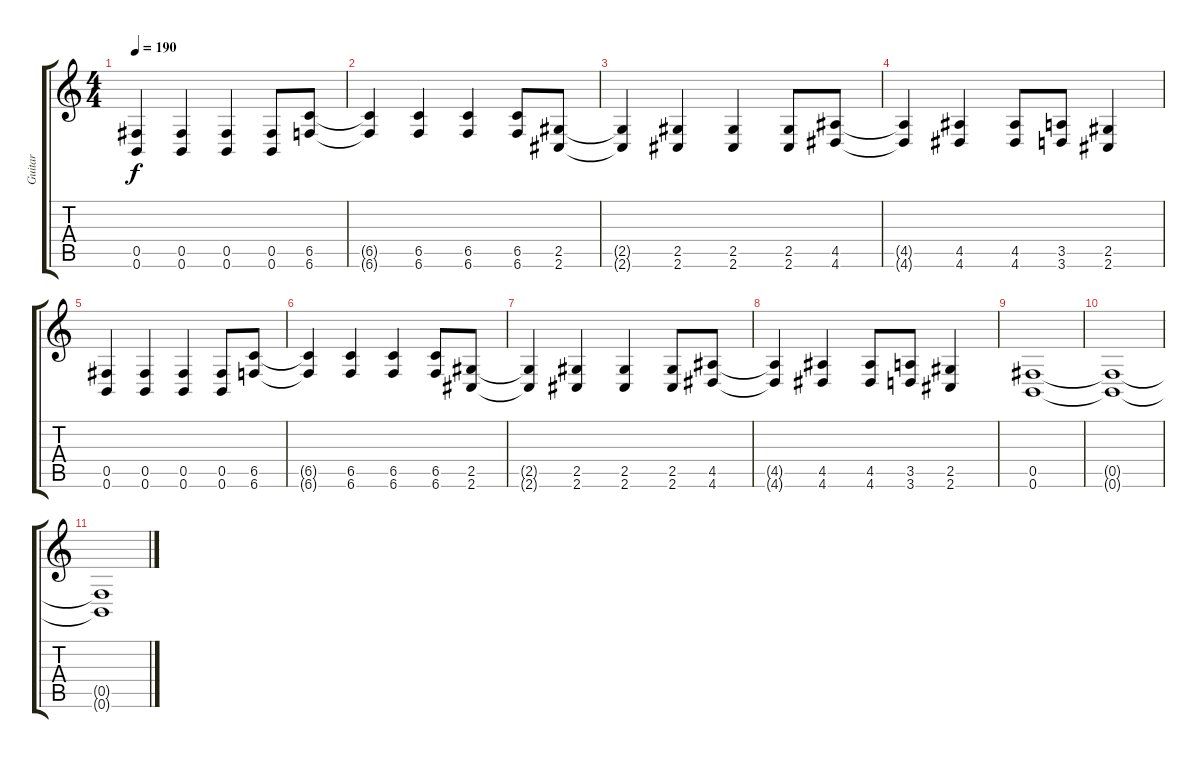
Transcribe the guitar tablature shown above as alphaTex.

\track ("Guitar" "Guitar") {instrument distortionguitar}
\staff {score tabs}
\tuning (Db4 Ab3 E3 B2 Gb2 B1) {hide}
\ts (4 4)
\tempo 190
\clef g2
\ks c
(0.5 0.6).4{dy f} (0.5 0.6).4 (0.5 0.6).4 (0.5 0.6).8 (6.5 6.6).8 |
(6.5{t} 6.6{t}).4 (6.5 6.6).4 (6.5 6.6).4 (6.5 6.6).8 (2.5 2.6).8 |
(2.5{t} 2.6{t}).4 (2.5 2.6).4 (2.5 2.6).4 (2.5 2.6).8 (4.5 4.6).8 |
(4.5{t} 4.6{t}).4 (4.5 4.6).4 (4.5 4.6).8 (3.5 3.6).8 (2.5 2.6).4 |
(0.5 0.6).4 (0.5 0.6).4 (0.5 0.6).4 (0.5 0.6).8 (6.5 6.6).8 |
(6.5{t} 6.6{t}).4 (6.5 6.6).4 (6.5 6.6).4 (6.5 6.6).8 (2.5 2.6).8 |
(2.5{t} 2.6{t}).4 (2.5 2.6).4 (2.5 2.6).4 (2.5 2.6).8 (4.5 4.6).8 |
(4.5{t} 4.6{t}).4 (4.5 4.6).4 (4.5 4.6).8 (3.5 3.6).8 (2.5 2.6).4 |
(0.5 0.6).1 |
(0.5{t} 0.6{t}).1 |
(0.5{t} 0.6{t}).1
